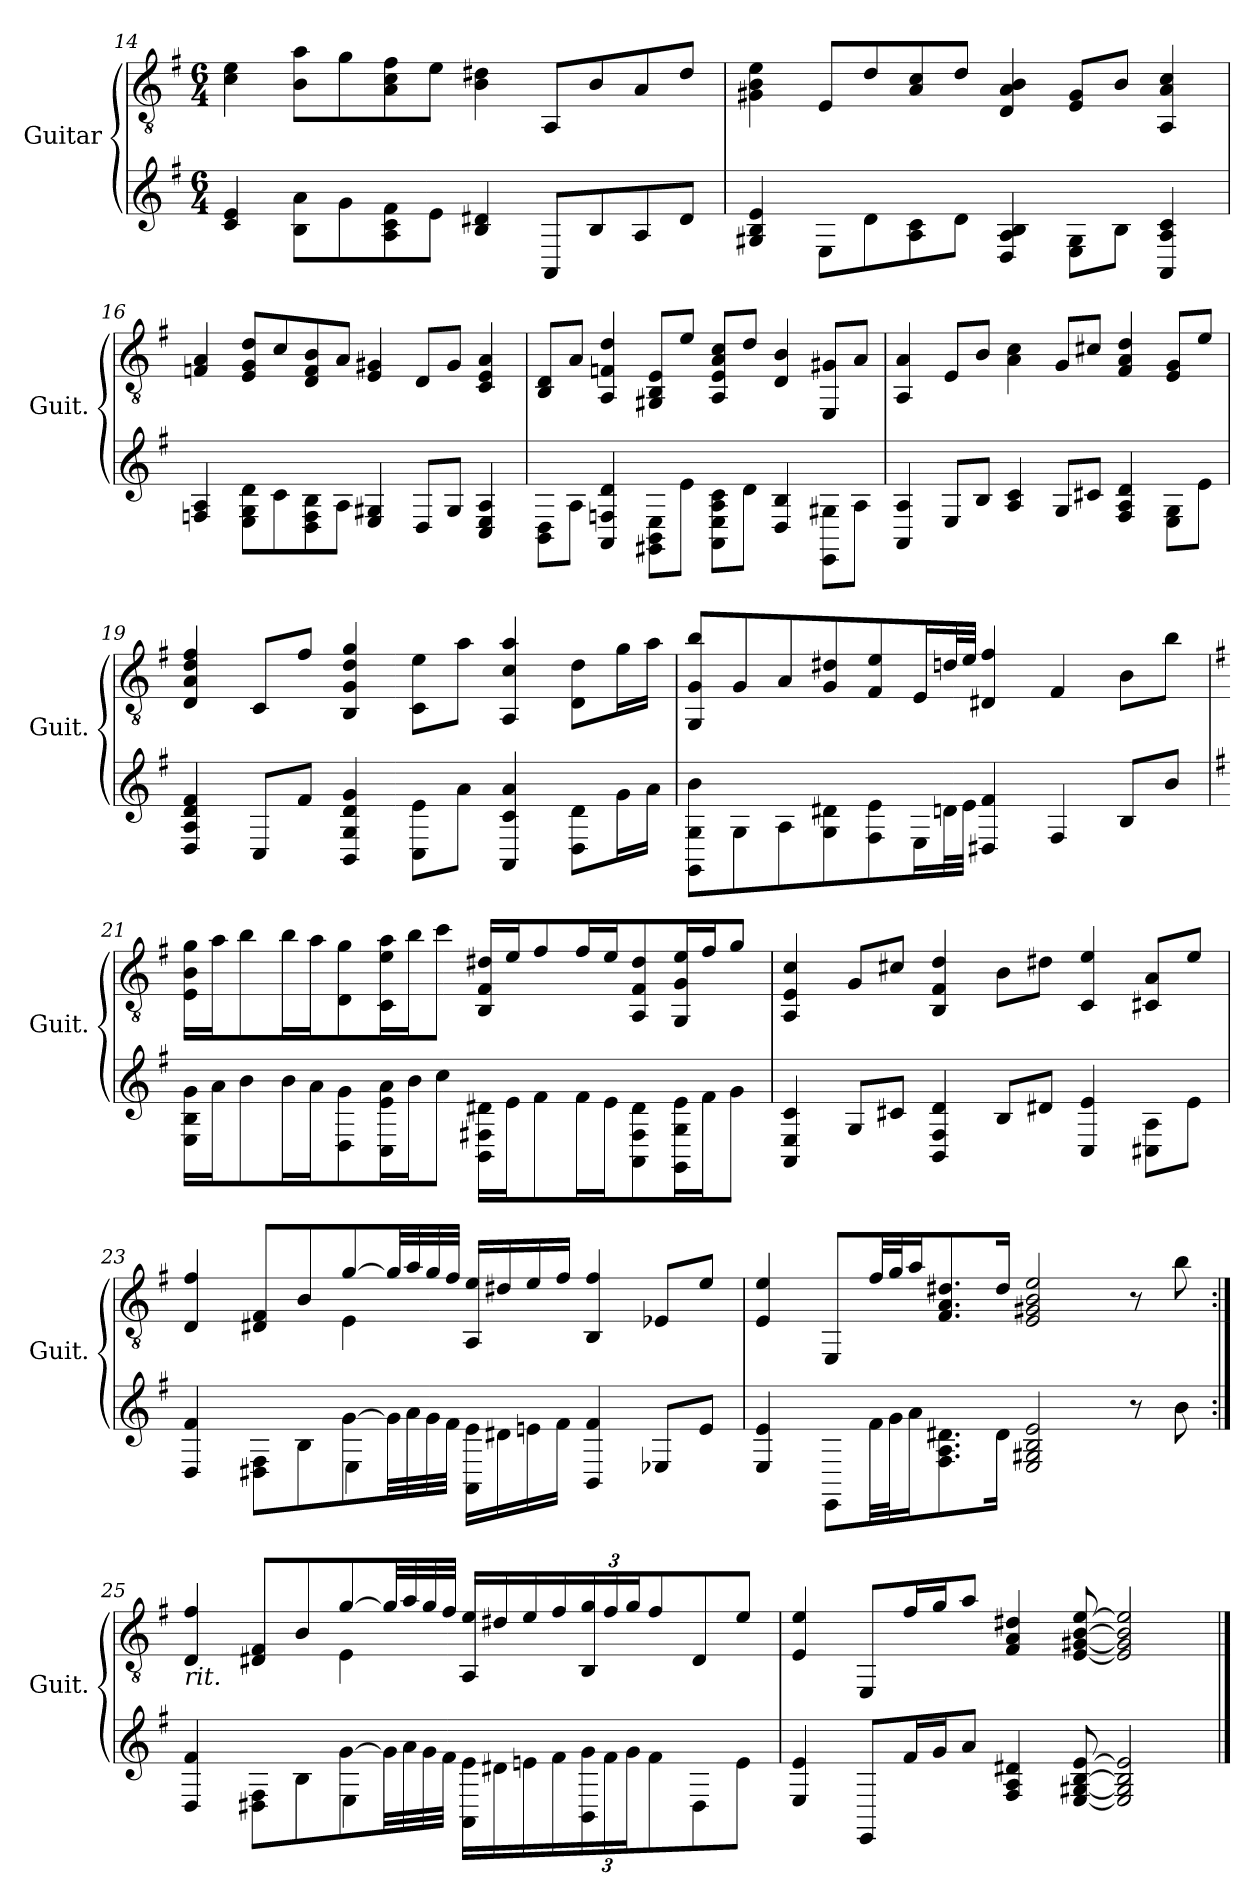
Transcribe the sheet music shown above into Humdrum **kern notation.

**kern	**kern
*part1	*part1
*staff2	*staff1
*I"Guitar	*
*I'Guit.	*
*	*clefGv2
*k[f#]	*k[f#]
*M6/4	*M6/4
=14	=14
4c 4e	4c\ 4e\
8B\ 8a\L	8B\ 8a\L
8g	8g\
8A\ 8c\ 8f#\	8A\ 8c\ 8f#\
8eJ	8e\J
4B 4d#	4B\ 4d#X\
8AAL	8AA/L
8B	8B/
8A	8A/
8d#J	8d#/J
!!LO:PB:g=z
=15	=15
4G# 4B 4e	4G#X\ 4B\ 4e\
8EL	8E/L
8d	8d/
8A\ 8c\	8A/ 8c/
8dJ	8d/J
4D 4A 4B	4D/ 4A/ 4B/
8E\ 8G#\L	8E/ 8G#/L
8BJ	8B/J
4AA 4A 4c	4AA/ 4A/ 4c/
=16	=16
4F 4A	4Fn/ 4A/
8E\ 8G\ 8d\L	8E/ 8G/ 8d/L
8c	8c/
8D\ 8F\ 8B\	8D/ 8F/ 8B/
8AJ	8A/J
4E 4G#	4E/ 4G#X/
8DL	8D/L
8G#J	8G#/J
4C 4E 4A	4C/ 4E/ 4A/
=17	=17
8BB\ 8D\L	8BB/ 8D/L
8AJ	8A/J
4AA 4F 4d	4AA/ 4Fn/ 4d/
8GG#\ 8BB\ 8E\L	8GG#X/ 8BB/ 8E/L
8eJ	8e/J
8AA\ 8E\ 8A\ 8c\L	8AA/ 8E/ 8A/ 8c/L
8dJ	8d/J
4D 4B	4D/ 4B/
8EE\ 8G#\L	8EE/ 8G#X/L
8AJ	8A/J
=18	=18
4AA 4A	4AA/ 4A/
8EL	8E/L
8BJ	8B/J
4A 4c	4A\ 4c\
8GL	8G/L
8c#J	8c#X/J
4F# 4A 4d	4F#/ 4A/ 4d/
8E\ 8G\L	8E/ 8G/L
8eJ	8e/J
!!LO:LB:g=z
=19	=19
4D 4A 4d 4f#	4D/ 4A/ 4d/ 4f#/
8CL	8C/L
8f#J	8f#/J
4BB 4G 4d 4g	4BB/ 4G/ 4d/ 4g/
8C\ 8e\L	8C\ 8e\L
8aJ	8a\J
4AA 4c 4a	4AA/ 4c/ 4a/
8D\ 8d\L	8D\ 8d\L
16gL	16g\L
16aJJ	16a\JJ
=20	=20
8GG\ 8G\ 8b\L	8GG/ 8G/ 8b/L
8G	8G/
8A	8A/
8G\ 8d#\	8G/ 8d#X/
8F#\ 8e\	8F#/ 8e/
16EL	16E/L
32dL	32dn/L
32eJJJ	32e/JJJ
4D# 4f#	4D#X/ 4f#/
4F#	4F#/
8BL	8B\L
8bJ	8b\J
=21	=21
*k[f#]	*k[f#]
16E\ 16B\ 16g\LL	16E\ 16B\ 16g\LL
16aJ	16a\J
8b	8b\
16bL	16b\L
16aJ	16a\J
8D\ 8g\	8D\ 8g\
16C\ 16e\ 16a\L	16C\ 16e\ 16a\L
16bJ	16b\J
8ccJ	8cc\J
16BB\ 16F#X\ 16d#\LL	16BB/ 16F#/ 16d#X/LL
16eJ	16e/J
8f#	8f#/
16f#L	16f#/L
16eJ	16e/J
8AA\ 8F#\ 8d#\	8AA/ 8F#/ 8d#/
16GG\ 16G\ 16e\L	16GG/ 16G/ 16e/L
16f#J	16f#/J
8gJ	8g/J
!!LO:LB:g=z
=22	=22
4AA 4E 4c	4AA/ 4E/ 4c/
8GL	8G/L
8c#J	8c#X/J
4BB 4F# 4d	4BB/ 4F#/ 4d/
8BL	8B\L
8d#J	8d#X\J
4C 4e	4C/ 4e/
8C#\ 8A\L	8C#X/ 8A/L
8eJ	8e/J
=23	=23
*^	*^
4D 4f#	2ryy	4D/ 4f#/	2ryy
8D#\ 8F#\L	.	8D#X/ 8F#/L	.
8B	.	8B/	.
[8g	4E	[8g/	4E\
32gLL]	.	32g/LL]	.
32a	.	32a/	.
32g	.	32g/	.
32f#JJJ	.	32f#/JJJ	.
16AA\ 16e\LL	2.ryy	16AA/ 16e/LL	2.ryy
16d#	.	16d#X/	.
16en	.	16e/	.
16f#JJ	.	16f#/JJ	.
4BB 4f#	.	4BB/ 4f#/	.
8E-L	.	8E-X/L	.
8eJ	.	8e/J	.
*v	*v	*	*
*	*v	*v
=24	=24
4E 4e	4E/ 4e/
8EEL	8EE/L
32f#LL	32f#/LL
32gJ	32g/J
16aJ	16a/J
8.F#\ 8.A\ 8.d#\	8.F#/ 8.A/ 8.d#X/
16d#Jk	16d#/Jk
2E 2G# 2B 2e	2E/ 2G#X/ 2B/ 2e/
8r	8r
8b	8b\
!!LO:LB:g=z
=25:|!	=25:|!
*^	*^
!	!	!LO:TX:b:i:t=rit.	!
4D 4f#	2ryy	4D/ 4f#/	2ryy
8D#\ 8F#\L	.	8D#X/ 8F#/L	.
8B	.	8B/	.
[8g	4E	[8g/	4E\
32gLL]	.	32g/LL]	.
32a	.	32a/	.
32g	.	32g/	.
32f#JJJ	.	32f#/JJJ	.
16AA\ 16e\LL	2.ryy	16AA/ 16e/LL	2.ryy
16d#	.	16d#X/	.
16en	.	16e/	.
16f#	.	16f#/	.
*Xbrackettup	*	*Xbrackettup	*
24BB\ 24g\	.	24BB/ 24g/	.
24f#	.	24f#/	.
24gJ	.	24g/J	.
8f#	.	8f#/	.
8D#	.	8D#/	.
8eJ	.	8e/J	.
*v	*v	*	*
*	*v	*v
=26	=26
4E 4e	4E/ 4e/
8EEL	8EE/L
16f#L	16f#/L
16gJ	16g/J
8aJ	8a/J
4F# 4A 4d#X	4F#/ 4A/ 4d#X/
[8E [8G#X [8B [8e	[8E/ [8G#X/ [8B/ [8e/
2E] 2G#] 2B] 2e]	2E/] 2G#/] 2B/] 2e/]
==	==
*-	*-
